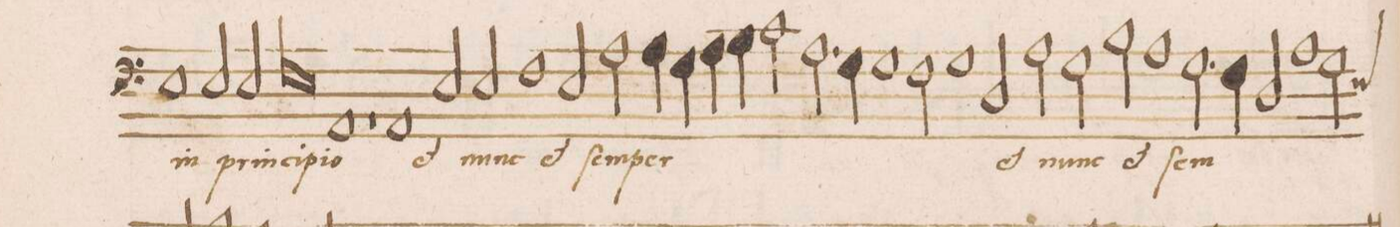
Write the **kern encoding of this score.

**kern	**text
*I"BASVS	*
*clefF4	*
*k[]	*
*met(C|)	*
*M2/1	*
1E	in
=168-	=168-
2E/	prin-
2E/	-ci-
*lig	*
1F	-pi-
=169-	=169-
1E	.
*Xlig	*
1AA	-o
=170-	=170-
1r	.
1AA	et
=171-	=171-
2E/	nunc
2E/	.
1F	et
=172-	=172-
2E/	ſem-
2A\	-per
4A\	.
4G\	.
4A\	.
4B\	.
=173-	=173-
2c\	.
2.A\	.
4G\	.
1G\	.
=174-	=174-
2F\	.
1G	.
=175-	=175-
2D/	et
2A\	nunc
2G\	.
2B\	et
=176-	=176-
1A	.
2.G\	ſem-
4F\	.
=177-	=177-
2D/	.
1A	.
2G\	.
*custos:E	*
=178-	=178-
*-	*-
